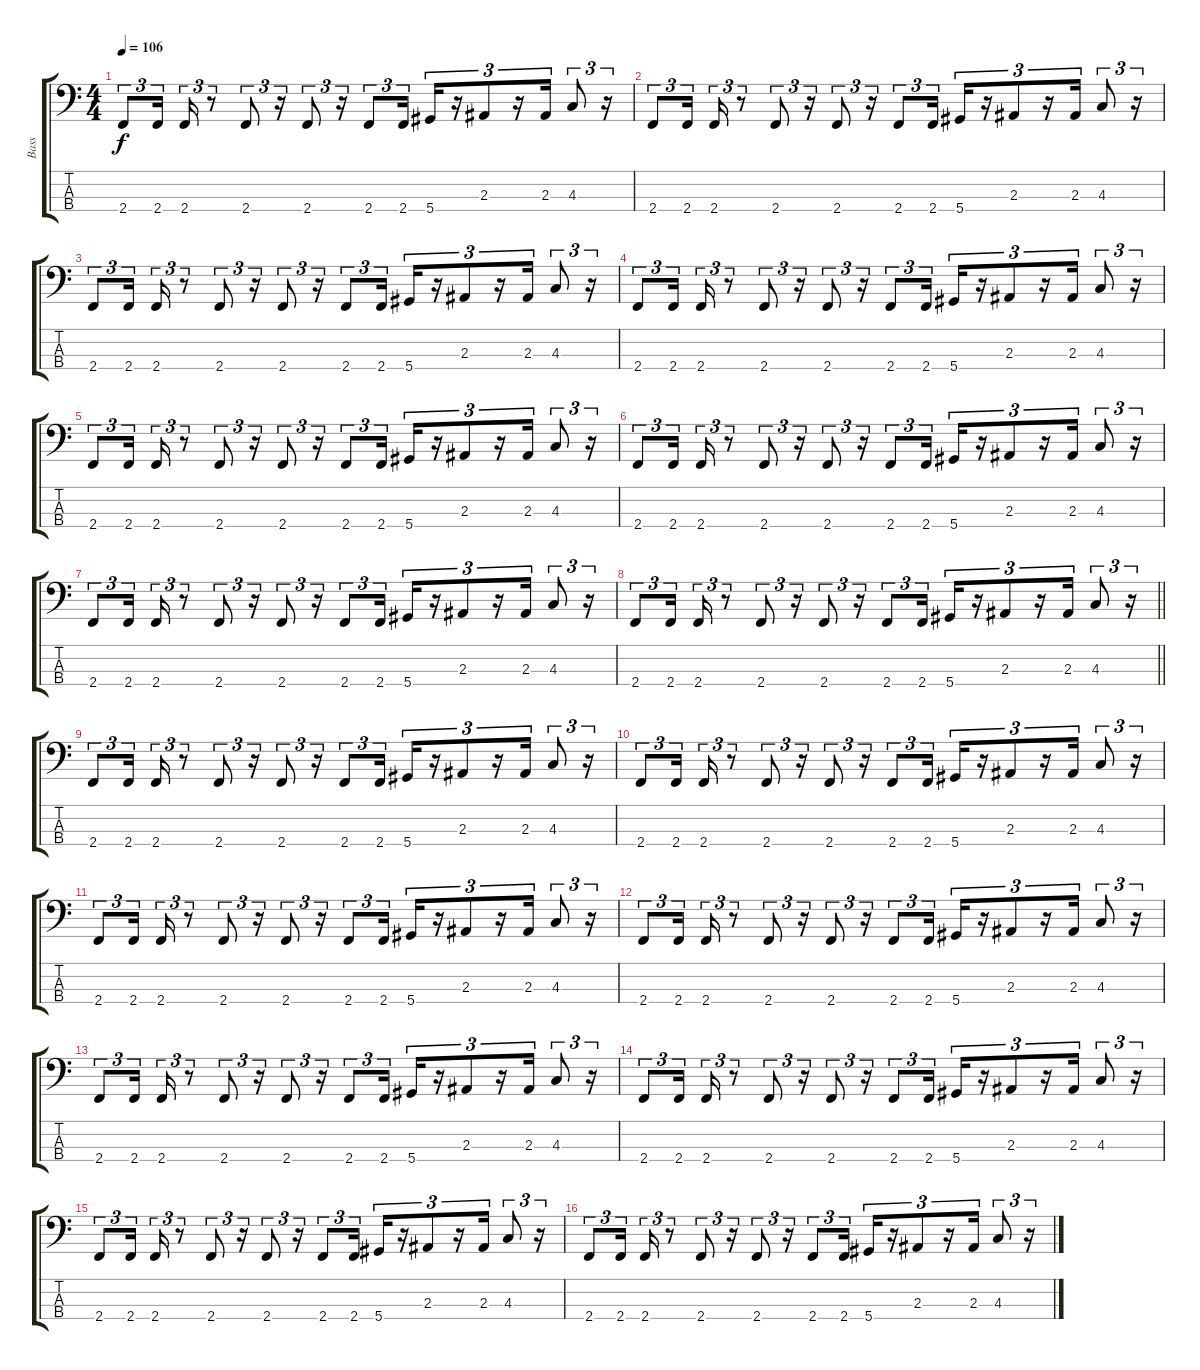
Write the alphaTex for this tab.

\track ("Bass" "Bass") {instrument electricbassfinger}
\staff {score tabs}
\tuning (Gb2 Db2 Ab1 Eb1) {hide}
\ts (4 4)
\section ("" "")
\tempo 106
\clef f4
\ks c
2.4.8{tu (3 2) dy f} 2.4.16{tu (3 2)} 2.4.16{tu (3 2)} r.8{tu (3 2)} 2.4.8{tu (3 2)} r.16{tu (3 2)} 2.4.8{tu (3 2)} r.16{tu (3 2)} 2.4.8{tu (3 2)} 2.4.16{tu (3 2)} 5.4.16{tu (3 2)} r.16{tu (3 2)} 2.3.8{tu (3 2)} r.16{tu (3 2)} 2.3.16{tu (3 2)} 4.3.8{tu (3 2)} r.16{tu (3 2)} |
2.4.8{tu (3 2)} 2.4.16{tu (3 2)} 2.4.16{tu (3 2)} r.8{tu (3 2)} 2.4.8{tu (3 2)} r.16{tu (3 2)} 2.4.8{tu (3 2)} r.16{tu (3 2)} 2.4.8{tu (3 2)} 2.4.16{tu (3 2)} 5.4.16{tu (3 2)} r.16{tu (3 2)} 2.3.8{tu (3 2)} r.16{tu (3 2)} 2.3.16{tu (3 2)} 4.3.8{tu (3 2)} r.16{tu (3 2)} |
2.4.8{tu (3 2)} 2.4.16{tu (3 2)} 2.4.16{tu (3 2)} r.8{tu (3 2)} 2.4.8{tu (3 2)} r.16{tu (3 2)} 2.4.8{tu (3 2)} r.16{tu (3 2)} 2.4.8{tu (3 2)} 2.4.16{tu (3 2)} 5.4.16{tu (3 2)} r.16{tu (3 2)} 2.3.8{tu (3 2)} r.16{tu (3 2)} 2.3.16{tu (3 2)} 4.3.8{tu (3 2)} r.16{tu (3 2)} |
2.4.8{tu (3 2)} 2.4.16{tu (3 2)} 2.4.16{tu (3 2)} r.8{tu (3 2)} 2.4.8{tu (3 2)} r.16{tu (3 2)} 2.4.8{tu (3 2)} r.16{tu (3 2)} 2.4.8{tu (3 2)} 2.4.16{tu (3 2)} 5.4.16{tu (3 2)} r.16{tu (3 2)} 2.3.8{tu (3 2)} r.16{tu (3 2)} 2.3.16{tu (3 2)} 4.3.8{tu (3 2)} r.16{tu (3 2)} |
2.4.8{tu (3 2)} 2.4.16{tu (3 2)} 2.4.16{tu (3 2)} r.8{tu (3 2)} 2.4.8{tu (3 2)} r.16{tu (3 2)} 2.4.8{tu (3 2)} r.16{tu (3 2)} 2.4.8{tu (3 2)} 2.4.16{tu (3 2)} 5.4.16{tu (3 2)} r.16{tu (3 2)} 2.3.8{tu (3 2)} r.16{tu (3 2)} 2.3.16{tu (3 2)} 4.3.8{tu (3 2)} r.16{tu (3 2)} |
2.4.8{tu (3 2)} 2.4.16{tu (3 2)} 2.4.16{tu (3 2)} r.8{tu (3 2)} 2.4.8{tu (3 2)} r.16{tu (3 2)} 2.4.8{tu (3 2)} r.16{tu (3 2)} 2.4.8{tu (3 2)} 2.4.16{tu (3 2)} 5.4.16{tu (3 2)} r.16{tu (3 2)} 2.3.8{tu (3 2)} r.16{tu (3 2)} 2.3.16{tu (3 2)} 4.3.8{tu (3 2)} r.16{tu (3 2)} |
2.4.8{tu (3 2)} 2.4.16{tu (3 2)} 2.4.16{tu (3 2)} r.8{tu (3 2)} 2.4.8{tu (3 2)} r.16{tu (3 2)} 2.4.8{tu (3 2)} r.16{tu (3 2)} 2.4.8{tu (3 2)} 2.4.16{tu (3 2)} 5.4.16{tu (3 2)} r.16{tu (3 2)} 2.3.8{tu (3 2)} r.16{tu (3 2)} 2.3.16{tu (3 2)} 4.3.8{tu (3 2)} r.16{tu (3 2)} |
\barLineRight lightlight
2.4.8{tu (3 2)} 2.4.16{tu (3 2)} 2.4.16{tu (3 2)} r.8{tu (3 2)} 2.4.8{tu (3 2)} r.16{tu (3 2)} 2.4.8{tu (3 2)} r.16{tu (3 2)} 2.4.8{tu (3 2)} 2.4.16{tu (3 2)} 5.4.16{tu (3 2)} r.16{tu (3 2)} 2.3.8{tu (3 2)} r.16{tu (3 2)} 2.3.16{tu (3 2)} 4.3.8{tu (3 2)} r.16{tu (3 2)} |
\section ("" "")
2.4.8{tu (3 2)} 2.4.16{tu (3 2)} 2.4.16{tu (3 2)} r.8{tu (3 2)} 2.4.8{tu (3 2)} r.16{tu (3 2)} 2.4.8{tu (3 2)} r.16{tu (3 2)} 2.4.8{tu (3 2)} 2.4.16{tu (3 2)} 5.4.16{tu (3 2)} r.16{tu (3 2)} 2.3.8{tu (3 2)} r.16{tu (3 2)} 2.3.16{tu (3 2)} 4.3.8{tu (3 2)} r.16{tu (3 2)} |
2.4.8{tu (3 2)} 2.4.16{tu (3 2)} 2.4.16{tu (3 2)} r.8{tu (3 2)} 2.4.8{tu (3 2)} r.16{tu (3 2)} 2.4.8{tu (3 2)} r.16{tu (3 2)} 2.4.8{tu (3 2)} 2.4.16{tu (3 2)} 5.4.16{tu (3 2)} r.16{tu (3 2)} 2.3.8{tu (3 2)} r.16{tu (3 2)} 2.3.16{tu (3 2)} 4.3.8{tu (3 2)} r.16{tu (3 2)} |
2.4.8{tu (3 2)} 2.4.16{tu (3 2)} 2.4.16{tu (3 2)} r.8{tu (3 2)} 2.4.8{tu (3 2)} r.16{tu (3 2)} 2.4.8{tu (3 2)} r.16{tu (3 2)} 2.4.8{tu (3 2)} 2.4.16{tu (3 2)} 5.4.16{tu (3 2)} r.16{tu (3 2)} 2.3.8{tu (3 2)} r.16{tu (3 2)} 2.3.16{tu (3 2)} 4.3.8{tu (3 2)} r.16{tu (3 2)} |
2.4.8{tu (3 2)} 2.4.16{tu (3 2)} 2.4.16{tu (3 2)} r.8{tu (3 2)} 2.4.8{tu (3 2)} r.16{tu (3 2)} 2.4.8{tu (3 2)} r.16{tu (3 2)} 2.4.8{tu (3 2)} 2.4.16{tu (3 2)} 5.4.16{tu (3 2)} r.16{tu (3 2)} 2.3.8{tu (3 2)} r.16{tu (3 2)} 2.3.16{tu (3 2)} 4.3.8{tu (3 2)} r.16{tu (3 2)} |
2.4.8{tu (3 2)} 2.4.16{tu (3 2)} 2.4.16{tu (3 2)} r.8{tu (3 2)} 2.4.8{tu (3 2)} r.16{tu (3 2)} 2.4.8{tu (3 2)} r.16{tu (3 2)} 2.4.8{tu (3 2)} 2.4.16{tu (3 2)} 5.4.16{tu (3 2)} r.16{tu (3 2)} 2.3.8{tu (3 2)} r.16{tu (3 2)} 2.3.16{tu (3 2)} 4.3.8{tu (3 2)} r.16{tu (3 2)} |
2.4.8{tu (3 2)} 2.4.16{tu (3 2)} 2.4.16{tu (3 2)} r.8{tu (3 2)} 2.4.8{tu (3 2)} r.16{tu (3 2)} 2.4.8{tu (3 2)} r.16{tu (3 2)} 2.4.8{tu (3 2)} 2.4.16{tu (3 2)} 5.4.16{tu (3 2)} r.16{tu (3 2)} 2.3.8{tu (3 2)} r.16{tu (3 2)} 2.3.16{tu (3 2)} 4.3.8{tu (3 2)} r.16{tu (3 2)} |
2.4.8{tu (3 2)} 2.4.16{tu (3 2)} 2.4.16{tu (3 2)} r.8{tu (3 2)} 2.4.8{tu (3 2)} r.16{tu (3 2)} 2.4.8{tu (3 2)} r.16{tu (3 2)} 2.4.8{tu (3 2)} 2.4.16{tu (3 2)} 5.4.16{tu (3 2)} r.16{tu (3 2)} 2.3.8{tu (3 2)} r.16{tu (3 2)} 2.3.16{tu (3 2)} 4.3.8{tu (3 2)} r.16{tu (3 2)} |
2.4.8{tu (3 2)} 2.4.16{tu (3 2)} 2.4.16{tu (3 2)} r.8{tu (3 2)} 2.4.8{tu (3 2)} r.16{tu (3 2)} 2.4.8{tu (3 2)} r.16{tu (3 2)} 2.4.8{tu (3 2)} 2.4.16{tu (3 2)} 5.4.16{tu (3 2)} r.16{tu (3 2)} 2.3.8{tu (3 2)} r.16{tu (3 2)} 2.3.16{tu (3 2)} 4.3.8{tu (3 2)} r.16{tu (3 2)}
